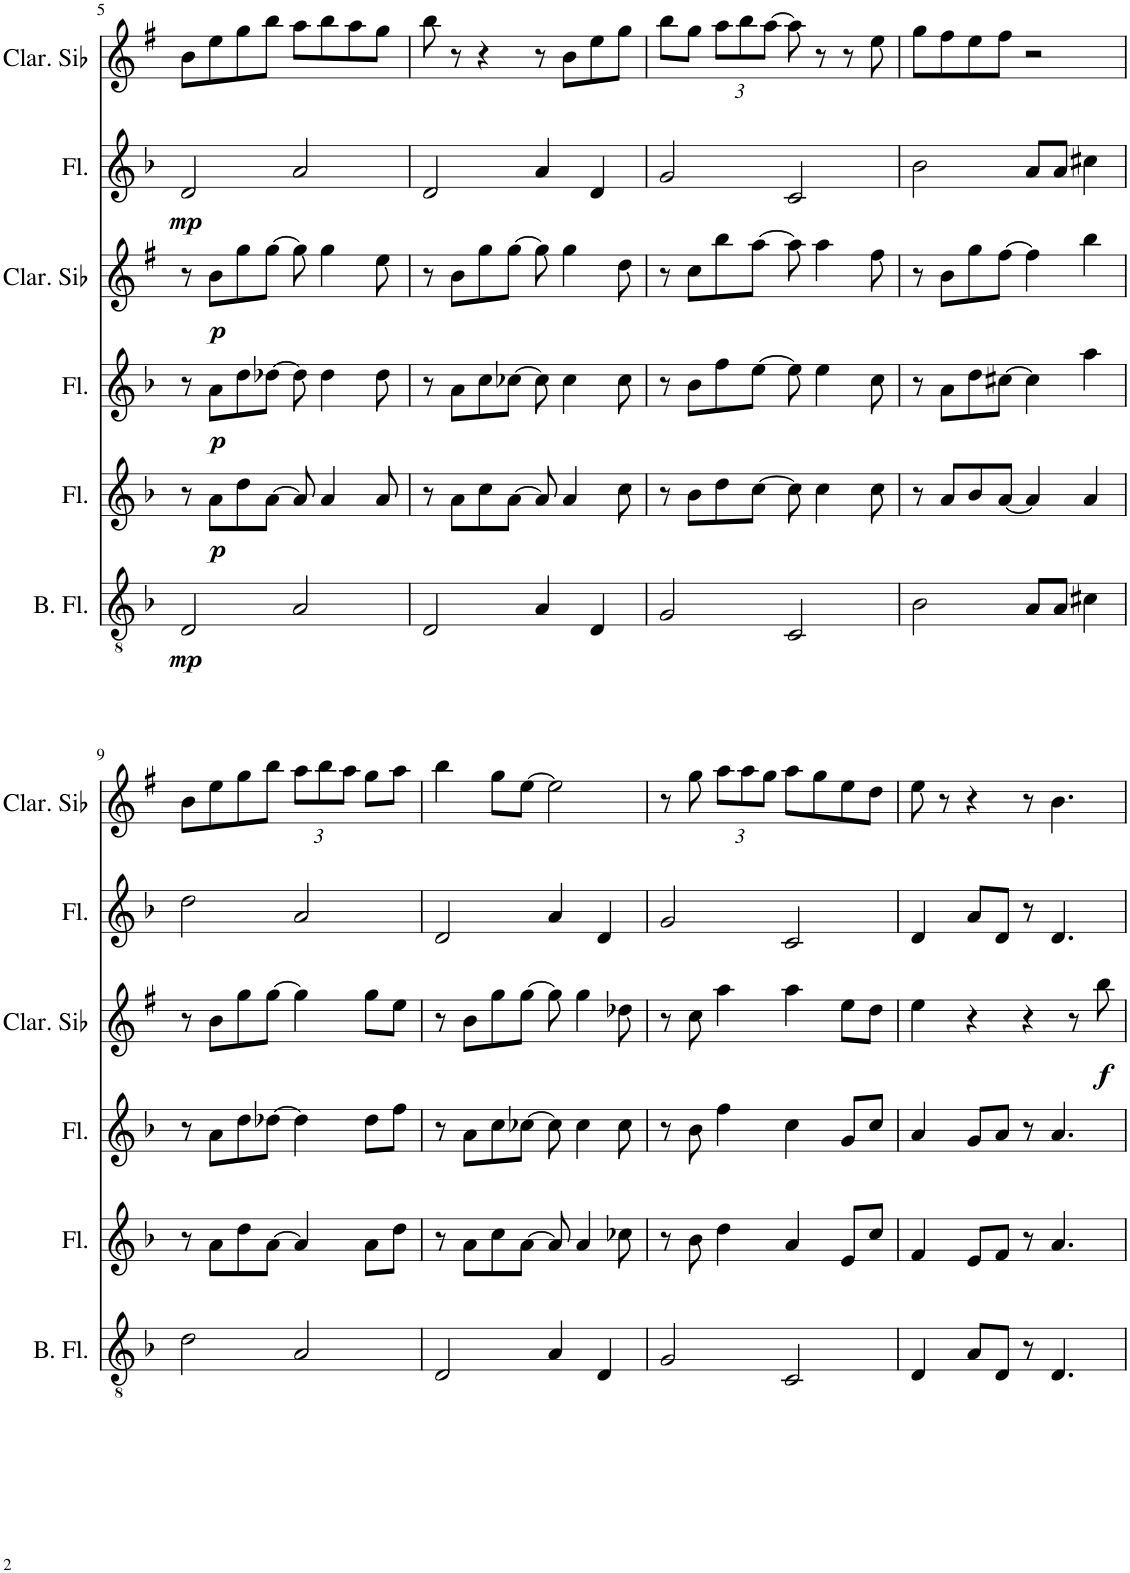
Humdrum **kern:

**kern	**dynam	**kern	**dynam	**kern	**dynam	**kern	**dynam	**kern	**dynam	**kern
*part6	*part6	*part5	*part5	*part4	*part4	*part3	*part3	*part2	*part2	*part1
*staff6	*staff6	*staff5	*staff5	*staff4	*staff4	*staff3	*staff3	*staff2	*staff2	*staff1
*I"Bass Flute	*	*I"Flute	*	*I"Flute	*	*I"Clarinette en Sib	*	*I"Flute	*	*I"Clarinette en Sib
*I'B. Fl.	*	*I'Fl.	*	*I'Fl.	*	*I'Clar. Sib	*	*I'Fl.	*	*I'Clar. Sib
!!LO:PB:g=z
*clefGv2	*	*clefG2	*	*clefG2	*	*clefG2	*	*clefG2	*	*clefG2
*	*	*	*	*	*	*Trd1c2	*	*	*	*Trd1c2
*k[b-]	*	*k[b-]	*	*k[b-]	*	*k[f#]	*	*k[b-]	*	*k[f#]
*M4/4	*	*M4/4	*	*M4/4	*	*M4/4	*	*M4/4	*	*M4/4
=5	=5	=5	=5	=5	=5	=5	=5	=5	=5	=5
!	!LO:DY:b	!	!	!	!	!	!	!	!LO:DY:b	!
2D/	mp	8r	.	8r	.	8r	.	2d/	mp	8b\L
!	!	!	!LO:DY:b	!	!LO:DY:b	!	!LO:DY:b	!	!	!
.	.	8a\L	p	8a\L	p	8b\L	p	.	.	8ee\
.	.	8dd\	.	8dd\	.	8gg\	.	.	.	8gg\
.	.	[8a\J	.	[8dd-X\J	.	[8gg\J	.	.	.	8bb\J
2A/	.	8a/]	.	8dd-\]	.	8gg\]	.	2a/	.	8aa\L
.	.	4a/	.	4dd-\	.	4gg\	.	.	.	8bb\
.	.	.	.	.	.	.	.	.	.	8aa\
.	.	8a/	.	8dd-\	.	8ee\	.	.	.	8gg\J
=6	=6	=6	=6	=6	=6	=6	=6	=6	=6	=6
2D/	.	8r	.	8r	.	8r	.	2d/	.	8bb\
.	.	8a\L	.	8a\L	.	8b\L	.	.	.	8r
.	.	8cc\	.	8cc\	.	8gg\	.	.	.	4r
.	.	[8a\J	.	[8cc-X\J	.	[8gg\J	.	.	.	.
4A/	.	8a/]	.	8cc-\]	.	8gg\]	.	4a/	.	8r
.	.	4a/	.	4cc-\	.	4gg\	.	.	.	8b\L
4D/	.	.	.	.	.	.	.	4d/	.	8ee\
.	.	8cc\	.	8cc-\	.	8dd\	.	.	.	8gg\J
=7	=7	=7	=7	=7	=7	=7	=7	=7	=7	=7
2G/	.	8r	.	8r	.	8r	.	2g/	.	8bb\L
.	.	8b-\L	.	8b-\L	.	8cc\L	.	.	.	8gg\J
*	*	*	*	*	*	*	*	*	*	*Xbrackettup
.	.	8dd\	.	8ff\	.	8bb\	.	.	.	12aa\L
.	.	.	.	.	.	.	.	.	.	12bb\
.	.	[8cc\J	.	[8ee\J	.	[8aa\J	.	.	.	.
.	.	.	.	.	.	.	.	.	.	[12aa\J
2C/	.	8cc\]	.	8ee\]	.	8aa\]	.	2c/	.	8aa\]
.	.	4cc\	.	4ee\	.	4aa\	.	.	.	8r
.	.	.	.	.	.	.	.	.	.	8r
.	.	8cc\	.	8cc\	.	8ff#\	.	.	.	8ee\
=8	=8	=8	=8	=8	=8	=8	=8	=8	=8	=8
2B-\	.	8r	.	8r	.	8r	.	2b-\	.	8gg\L
.	.	8a/L	.	8a\L	.	8b\L	.	.	.	8ff#\
.	.	8b-/	.	8dd\	.	8gg\	.	.	.	8ee\
.	.	[8a/J	.	[8cc#X\J	.	[8ff#\J	.	.	.	8ff#\J
8A/L	.	4a/]	.	4cc#\]	.	4ff#\]	.	8a/L	.	2r
8A/J	.	.	.	.	.	.	.	8a/J	.	.
4c#X\	.	4a/	.	4aa\	.	4bb\	.	4cc#X\	.	.
!!LO:LB:g=z
=9	=9	=9	=9	=9	=9	=9	=9	=9	=9	=9
2d\	.	8r	.	8r	.	8r	.	2dd\	.	8b\L
.	.	8a\L	.	8a\L	.	8b\L	.	.	.	8ee\
.	.	8dd\	.	8dd\	.	8gg\	.	.	.	8gg\
.	.	[8a\J	.	[8dd-X\J	.	[8gg\J	.	.	.	8bb\J
2A/	.	4a/]	.	4dd-\]	.	4gg\]	.	2a/	.	12aa\L
.	.	.	.	.	.	.	.	.	.	12bb\
.	.	.	.	.	.	.	.	.	.	12aa\J
.	.	8a\L	.	8dd-\L	.	8gg\L	.	.	.	8gg\L
.	.	8dd\J	.	8ff\J	.	8ee\J	.	.	.	8aa\J
=10	=10	=10	=10	=10	=10	=10	=10	=10	=10	=10
2D/	.	8r	.	8r	.	8r	.	2d/	.	4bb\
.	.	8a\L	.	8a\L	.	8b\L	.	.	.	.
.	.	8cc\	.	8cc\	.	8gg\	.	.	.	8gg\L
.	.	[8a\J	.	[8cc-X\J	.	[8gg\J	.	.	.	[8ee\J
4A/	.	8a/]	.	8cc-\]	.	8gg\]	.	4a/	.	2ee\]
.	.	4a/	.	4cc-\	.	4gg\	.	.	.	.
4D/	.	.	.	.	.	.	.	4d/	.	.
.	.	8cc-X\	.	8cc-\	.	8dd-X\	.	.	.	.
=11	=11	=11	=11	=11	=11	=11	=11	=11	=11	=11
2G/	.	8r	.	8r	.	8r	.	2g/	.	8r
.	.	8b-\	.	8b-\	.	8cc\	.	.	.	8gg\
.	.	4dd\	.	4ff\	.	4aa\	.	.	.	12aa\L
.	.	.	.	.	.	.	.	.	.	12aa\
.	.	.	.	.	.	.	.	.	.	12gg\J
2C/	.	4a/	.	4cc\	.	4aa\	.	2c/	.	8aa\L
.	.	.	.	.	.	.	.	.	.	8gg\
.	.	8e/L	.	8g/L	.	8ee\L	.	.	.	8ee\
.	.	8cc/J	.	8cc/J	.	8dd\J	.	.	.	8dd\J
=12	=12	=12	=12	=12	=12	=12	=12	=12	=12	=12
4D/	.	4f/	.	4a/	.	4ee\	.	4d/	.	8ee\
.	.	.	.	.	.	.	.	.	.	8r
8A/L	.	8e/L	.	8g/L	.	4r	.	8a/L	.	4r
8D/J	.	8f/J	.	8a/J	.	.	.	8d/J	.	.
8r	.	8r	.	8r	.	4r	.	8r	.	8r
4.D/	.	4.a/	.	4.a/	.	.	.	4.d/	.	4.b\
.	.	.	.	.	.	8r	.	.	.	.
!	!	!	!	!	!	!	!LO:DY:b	!	!	!
.	.	.	.	.	.	8bb\	f	.	.	.
=	=	=	=	=	=	=	=	=	=	=
*-	*-	*-	*-	*-	*-	*-	*-	*-	*-	*-
